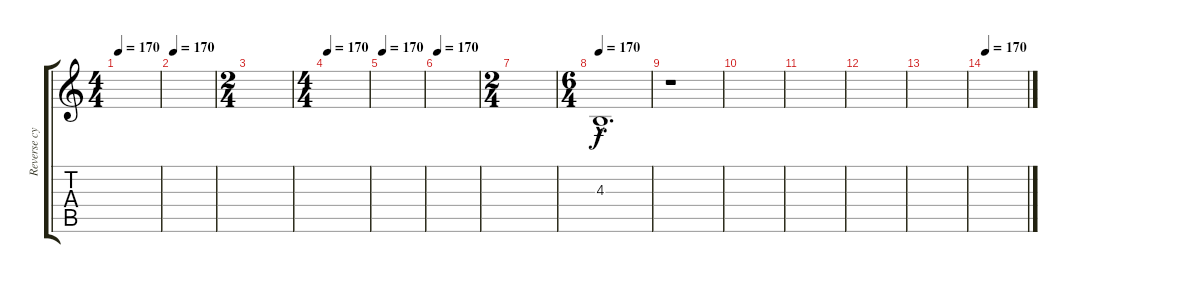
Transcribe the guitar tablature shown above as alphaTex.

\track ("Reverse cymbales" "Reverse cy") {instrument reversecymbal}
\staff {score tabs}
\tuning (E4 B3 G3 D3 A2 E2) {hide}
\ts (4 4)
\tempo 170
\clef g2
\ks c
|
\tempo 170
|
\ts (2 4)
|
\ts (4 4)
\tempo 170
|
\tempo 170
|
\tempo 170
|
\ts (2 4)
|
\ts (6 4)
\tempo 170
4.3{hac}.1{d} |
r.1 |
|
|
|
|
\tempo 170
